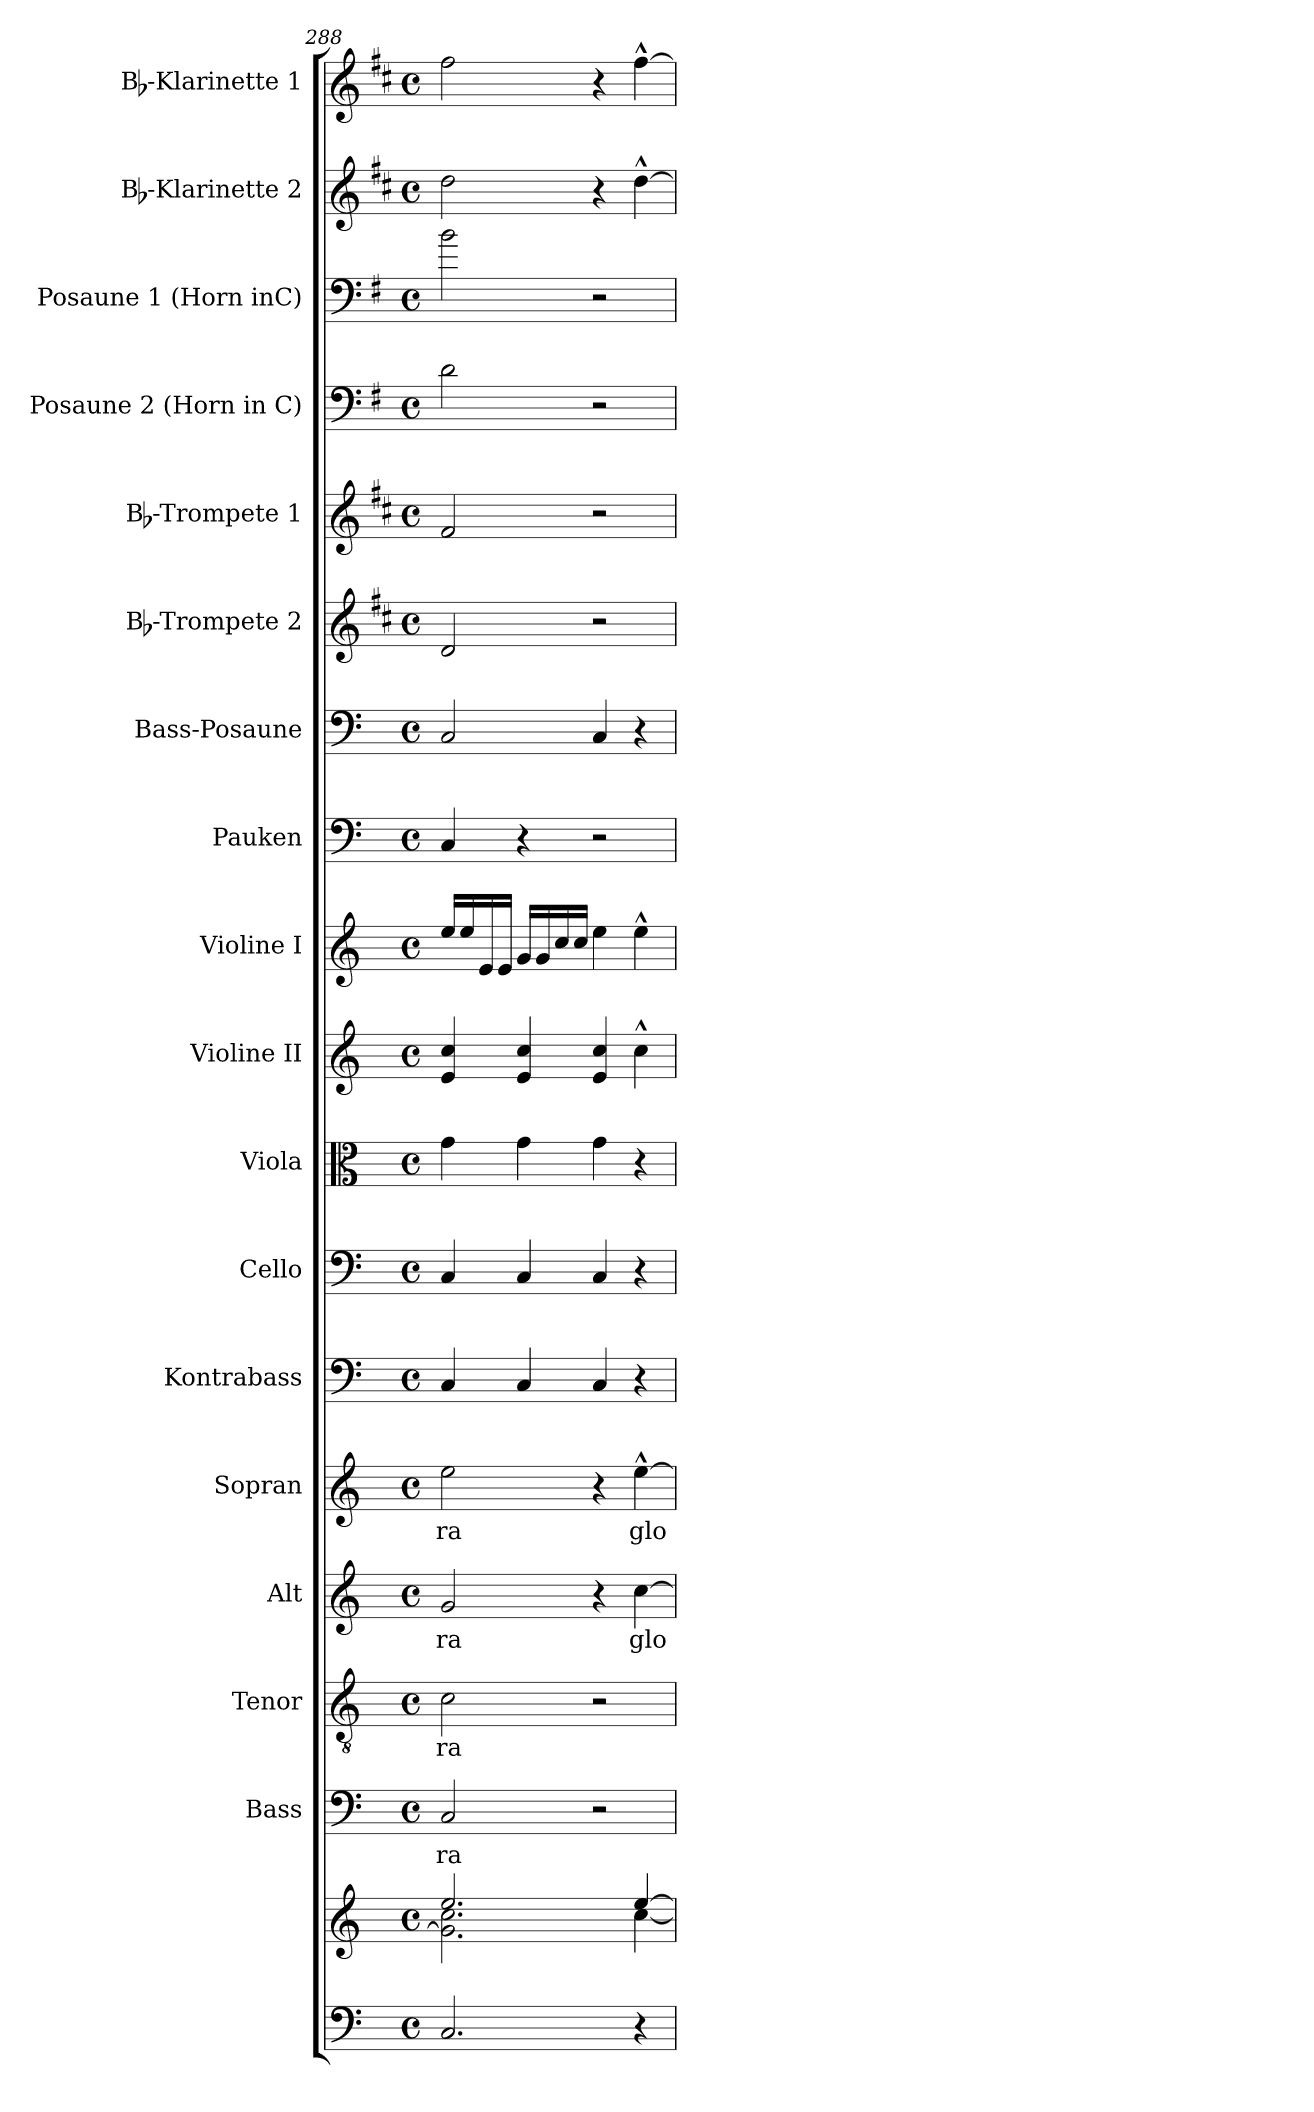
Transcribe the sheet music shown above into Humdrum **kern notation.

**kern	**kern	**kern	**text	**kern	**text	**kern	**text	**kern	**text	**kern	**kern	**kern	**kern	**kern	**kern	**kern	**kern	**kern	**kern	**kern	**kern	**kern
*part18	*part18	*part17	*part17	*part16	*part16	*part15	*part15	*part14	*part14	*part13	*part12	*part11	*part10	*part9	*part8	*part7	*part6	*part5	*part4	*part3	*part2	*part1
*staff19	*staff18	*staff17	*staff17	*staff16	*staff16	*staff15	*staff15	*staff14	*staff14	*staff13	*staff12	*staff11	*staff10	*staff9	*staff8	*staff7	*staff6	*staff5	*staff4	*staff3	*staff2	*staff1
*	*	*I"Bass	*	*I"Tenor	*	*I"Alt	*	*I"Sopran	*	*I"Kontrabass	*I"Cello	*I"Viola	*I"Violine II	*I"Violine I	*I"Pauken	*I"Bass-Posaune	*I"Bb-Trompete 2	*I"Bb-Trompete 1	*I"Posaune 2 (Horn in C)	*I"Posaune 1 (Horn inC)	*I"Bb-Klarinette 2	*I"Bb-Klarinette 1
*	*	*I'B.	*	*I'T.	*	*I'A.	*	*I'S.	*	*I'Kb.	*	*I'Vla.	*I'Vl. II	*I'Vl. I	*I'Pk.	*I'B-Pos.	*I'Bb Trp. 2	*I'Bb Trp. 1	*I'Pos. 2	*I'Pos. 1	*I'Bb Kl. 2	*I'Bb Kl. 1
*clefF4	*clefG2	*clefF4	*	*clefGv2	*	*clefG2	*	*clefG2	*	*clefF4	*clefF4	*clefC3	*clefG2	*clefG2	*clefF4	*clefF4	*clefG2	*clefG2	*clefF4	*clefF4	*clefG2	*clefG2
*	*	*	*	*	*	*	*	*	*	*ITrd7c12	*	*	*	*	*	*	*ITrd1c2	*ITrd1c2	*ITrd4c7	*ITrd4c7	*ITrd1c2	*ITrd1c2
*k[]	*k[]	*k[]	*	*k[]	*	*k[]	*	*k[]	*	*k[]	*k[]	*k[]	*k[]	*k[]	*k[]	*k[]	*k[]	*k[]	*k[]	*k[]	*k[]	*k[]
*C:	*C:	*C:	*	*C:	*	*C:	*	*C:	*	*C:	*C:	*C:	*C:	*C:	*C:	*C:	*C:	*C:	*C:	*C:	*C:	*C:
*M4/4	*M4/4	*M4/4	*	*M4/4	*	*M4/4	*	*M4/4	*	*M4/4	*M4/4	*M4/4	*M4/4	*M4/4	*M4/4	*M4/4	*M4/4	*M4/4	*M4/4	*M4/4	*M4/4	*M4/4
*met(c)	*met(c)	*met(c)	*	*met(c)	*	*met(c)	*	*met(c)	*	*met(c)	*met(c)	*met(c)	*met(c)	*met(c)	*met(c)	*met(c)	*met(c)	*met(c)	*met(c)	*met(c)	*met(c)	*met(c)
=288	=288	=288	=288	=288	=288	=288	=288	=288	=288	=288	=288	=288	=288	=288	=288	=288	=288	=288	=288	=288	=288	=288
*	*^	*	*	*	*	*	*	*	*	*	*	*	*	*	*	*	*	*	*	*	*	*
!	!	!	!	!LO:LY:b	!	!LO:LY:b	!	!LO:LY:b	!	!LO:LY:b	!	!	!	!	!	!	!	!	!	!	!	!	!
2.C/	2.ee/	2.g\] 2.cc\	2C/	-ra	2c\	-ra	2g/	-ra	2ee\	-ra	4CC/	4C/	4g\	4e/ 4cc/	16ee/LL	4C/	2C/	2c/	2e/	2G\	2e\	2cc\	2ee\
.	.	.	.	.	.	.	.	.	.	.	.	.	.	.	16ee/	.	.	.	.	.	.	.	.
.	.	.	.	.	.	.	.	.	.	.	.	.	.	.	16e/	.	.	.	.	.	.	.	.
.	.	.	.	.	.	.	.	.	.	.	.	.	.	.	16e/JJ	.	.	.	.	.	.	.	.
.	.	.	.	.	.	.	.	.	.	.	4CC/	4C/	4g\	4e/ 4cc/	16g/LL	4r	.	.	.	.	.	.	.
.	.	.	.	.	.	.	.	.	.	.	.	.	.	.	16g/	.	.	.	.	.	.	.	.
.	.	.	.	.	.	.	.	.	.	.	.	.	.	.	16cc/	.	.	.	.	.	.	.	.
.	.	.	.	.	.	.	.	.	.	.	.	.	.	.	16cc/JJ	.	.	.	.	.	.	.	.
.	.	.	2r	.	2r	.	4r	.	4r	.	4CC/	4C/	4g\	4e/ 4cc/	4ee\	2r	4C/	2r	2r	2r	2r	4r	4r
!	!	!	!	!	!	!	!	!LO:LY:b	!	!LO:LY:b	!	!	!	!	!	!	!	!	!	!	!	!	!
4r	[>4ee/	[<4cc\	.	.	.	.	[4cc\	glo-	[4ee^^>\	glo-	4r	4r	4r	4cc^^>\	4ee^^>\	.	4r	.	.	.	.	[4cc^^>\	[4ee^^>\
*	*v	*v	*	*	*	*	*	*	*	*	*	*	*	*	*	*	*	*	*	*	*	*	*
=	=	=	=	=	=	=	=	=	=	=	=	=	=	=	=	=	=	=	=	=	=	=
*-	*-	*-	*-	*-	*-	*-	*-	*-	*-	*-	*-	*-	*-	*-	*-	*-	*-	*-	*-	*-	*-	*-
